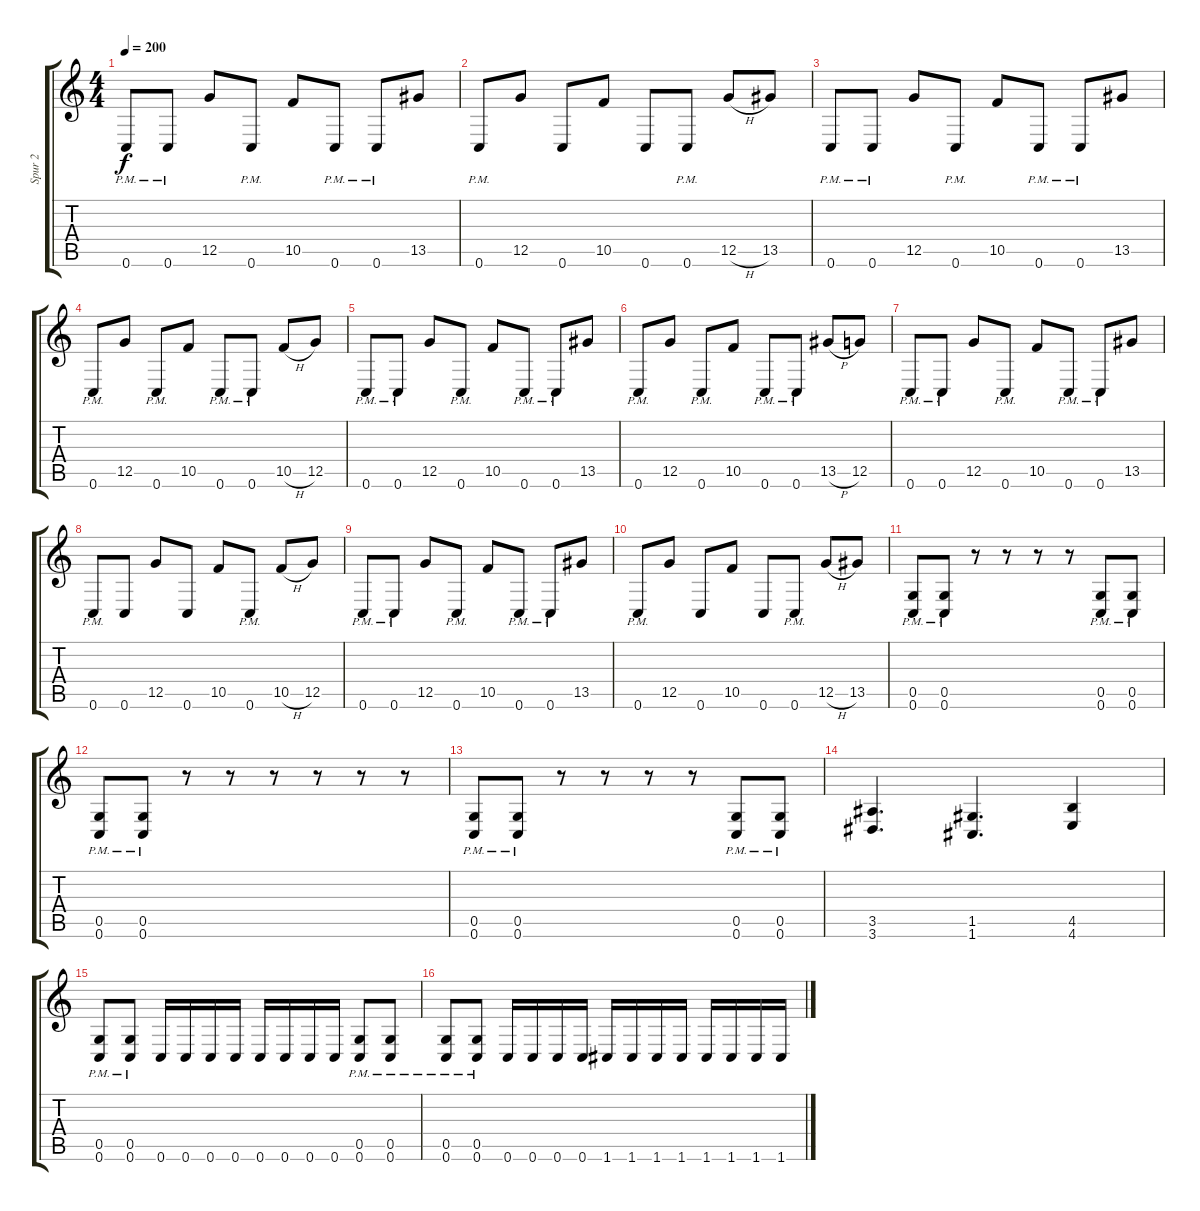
\track ("Spur 2" "Spur 2") {instrument distortionguitar}
\staff {score tabs}
\tuning (D4 A3 F3 C3 G2 C2) {hide}
\ts (4 4)
\tempo 200
\clef g2
\ks c
0.6{pm}.8{dy f} 0.6{pm}.8 12.5.8 0.6{pm}.8 10.5.8 0.6{pm}.8 0.6{pm}.8 13.5.8 |
0.6{pm}.8 12.5.8 0.6.8 10.5.8 0.6.8 0.6{pm}.8 12.5{h}.8 13.5.8 |
0.6{pm}.8 0.6{pm}.8 12.5.8 0.6{pm}.8 10.5.8 0.6{pm}.8 0.6{pm}.8 13.5.8 |
0.6{pm}.8 12.5.8 0.6{pm}.8 10.5.8 0.6{pm}.8 0.6{pm}.8 10.5{h}.8 12.5.8 |
0.6{pm}.8 0.6{pm}.8 12.5.8 0.6{pm}.8 10.5.8 0.6{pm}.8 0.6{pm}.8 13.5.8 |
0.6{pm}.8 12.5.8 0.6{pm}.8 10.5.8 0.6{pm}.8 0.6{pm}.8 13.5{h}.8 12.5.8 |
0.6{pm}.8 0.6{pm}.8 12.5.8 0.6{pm}.8 10.5.8 0.6{pm}.8 0.6{pm}.8 13.5.8 |
0.6{pm}.8 0.6.8 12.5.8 0.6.8 10.5.8 0.6{pm}.8 10.5{h}.8 12.5.8 |
0.6{pm}.8 0.6{pm}.8 12.5.8 0.6{pm}.8 10.5.8 0.6{pm}.8 0.6{pm}.8 13.5.8 |
0.6{pm}.8 12.5.8 0.6.8 10.5.8 0.6.8 0.6{pm}.8 12.5{h}.8 13.5.8 |
(0.5{pm} 0.6{pm}).8 (0.5{pm} 0.6{pm}).8 r.8 r.8 r.8 r.8 (0.5{pm} 0.6{pm}).8 (0.5{pm} 0.6{pm}).8 |
(0.5 0.6{pm}).8 (0.5 0.6{pm}).8 r.8 r.8 r.8 r.8 r.8 r.8 |
(0.5{pm} 0.6{pm}).8 (0.5{pm} 0.6{pm}).8 r.8 r.8 r.8 r.8 (0.5{pm} 0.6{pm}).8 (0.5{pm} 0.6{pm}).8 |
(3.5 3.6).4{d} (1.5 1.6).4{d} (4.5 4.6).4 |
(0.5{pm} 0.6{pm}).8 (0.5{pm} 0.6{pm}).8 0.6.16 0.6.16 0.6.16 0.6.16 0.6.16 0.6.16 0.6.16 0.6.16 (0.5{pm} 0.6{pm}).8 (0.5{pm} 0.6{pm}).8 |
(0.5{pm} 0.6{pm}).8 (0.5{pm} 0.6{pm}).8 0.6.16 0.6.16 0.6.16 0.6.16 1.6.16 1.6.16 1.6.16 1.6.16 1.6.16 1.6.16 1.6.16 1.6.16
